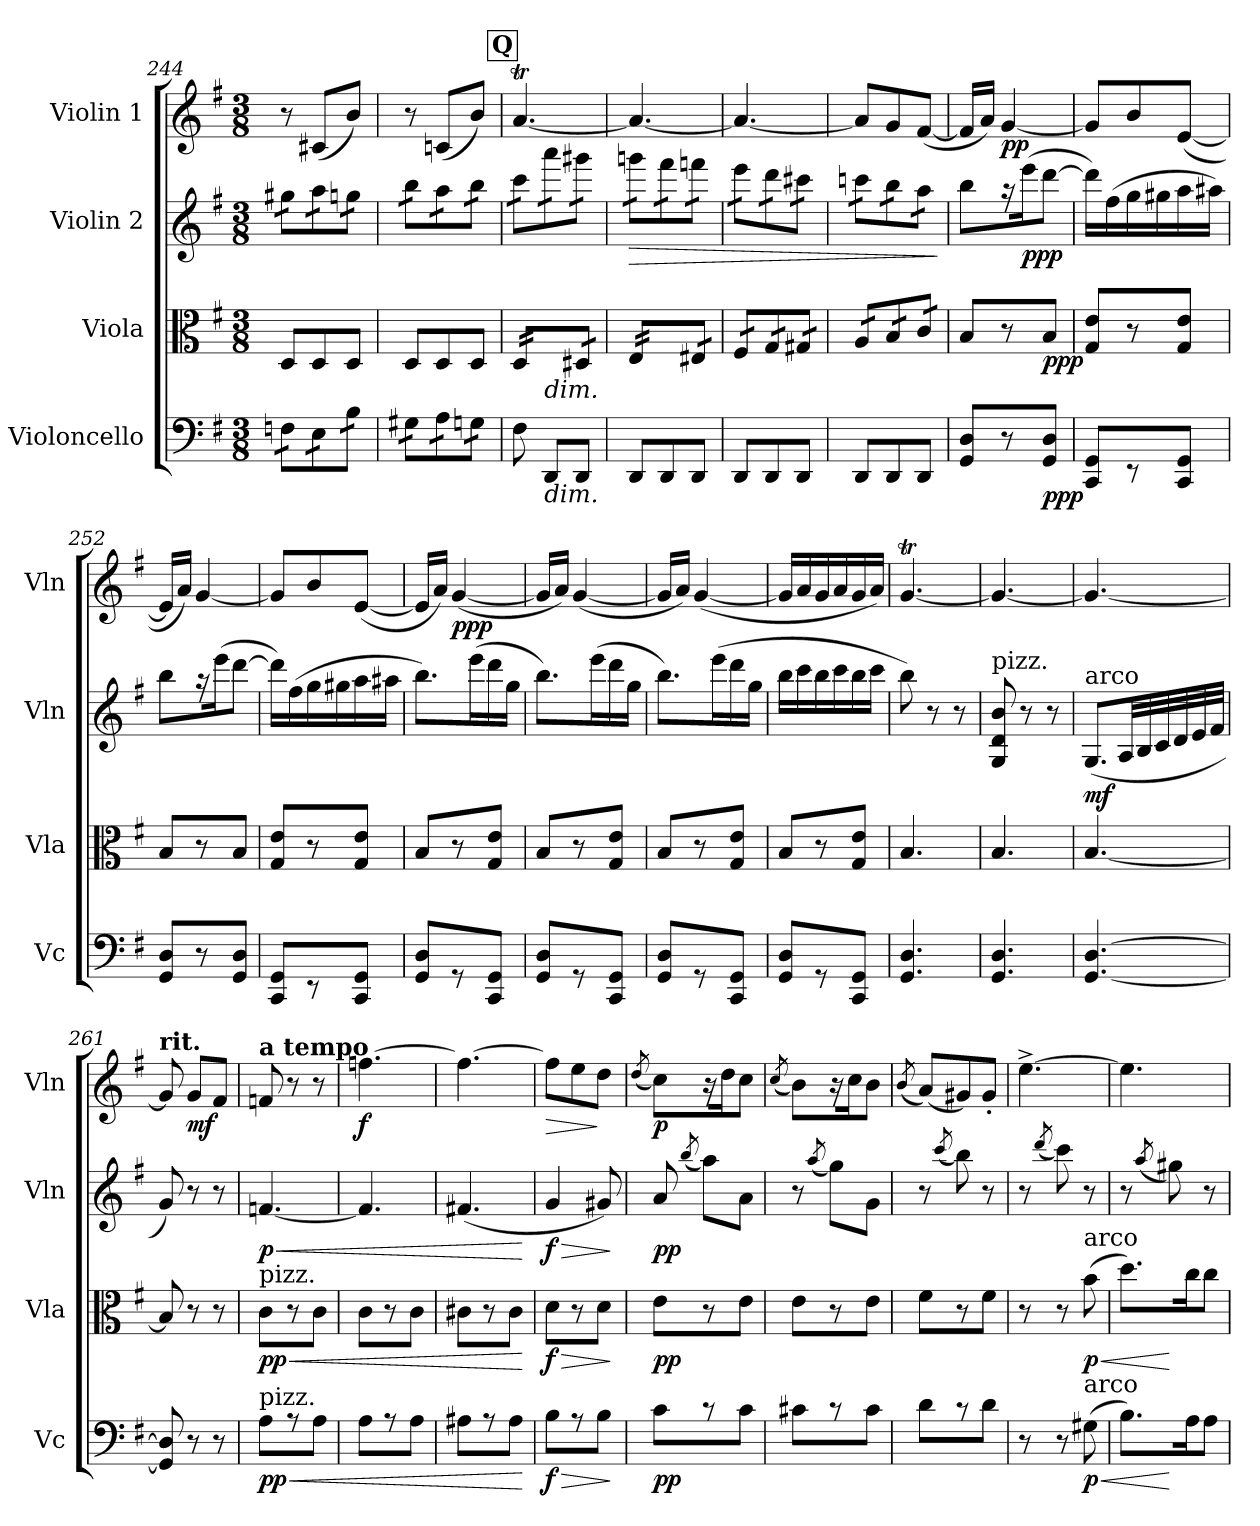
**kern	**dynam	**kern	**dynam	**kern	**dynam	**kern	**dynam
*part4	*part4	*part3	*part3	*part2	*part2	*part1	*part1
*staff4	*staff4	*staff3	*staff3	*staff2	*staff2	*staff1	*staff1
*I"Violoncello	*	*I"Viola	*	*I"Violin 2	*	*I"Violin 1	*
*I'Vc	*	*I'Vla	*	*I'Vln	*	*I'Vln	*
*clefF4	*	*clefC3	*	*clefG2	*	*clefG2	*
*k[f#]	*	*k[f#]	*	*k[f#]	*	*k[f#]	*
*M3/8	*	*M3/8	*	*M3/8	*	*M3/8	*
=244	=244	=244	=244	=244	=244	=244	=244
*tremolo	*	*	*	*	*	*	*
*	*	*	*	*tremolo	*	*	*
16Fn\LL	.	8D/L	.	16gg#X\LL	.	8r	.
16Fn\	.	.	.	16gg#X\	.	.	.
16E\	.	8D/	.	16aa\	.	(8c#X/L	.
16E\	.	.	.	16aa\	.	.	.
16B\	.	8D/J	.	16ggn\	.	8b/J)	.
16B\JJ	.	.	.	16ggn\JJ	.	.	.
=245	=245	=245	=245	=245	=245	=245	=245
16G#X\LL	.	8D/L	.	16bb\LL	.	8r	.
16G#X\	.	.	.	16bb\	.	.	.
16A\	.	8D/	.	16aa\	.	(8cn/L	.
16A\	.	.	.	16aa\	.	.	.
16Gn\	.	8D/J	.	16bb\	.	8b/J)	.
16Gn\JJ	.	.	.	16bb\JJ	.	.	.
*Xtremolo	*	*	*	*	*	*	*
!!LO:REH:place=s1:a:B:cj:fs=14:t=Q
=246	=246	=246	=246	=246	=246	=246	=246
*	*	*tremolo	*	*	*	*	*
8F#\	.	16D/LL	.	16ccc\LL	.	[4.aT/	.
.	.	16D/	.	16ccc\	.	.	.
!	!	!LO:TX:b:i:t=dim.	!	!	!	!	!
!LO:TX:b:i:t=dim.	!	!	!	!	!	!	!
8DD/L	.	16D/	.	16aaa\	.	.	.
.	.	16D/	.	16aaa\	.	.	.
8DD/J	.	16D#X/	.	16ggg#X\	.	.	.
.	.	16D#X/JJ	.	16ggg#X\JJ	.	.	.
=247	=247	=247	=247	=247	=247	=247	=247
!	!	!	!	!	!LO:HP:b	!	!
8DD/L	.	16E/LL	.	16gggn\LL	>	4.a/_	.
.	.	16E/	.	16gggn\	.	.	.
8DD/	.	16E/	.	16fff#\	.	.	.
.	.	16E/	.	16fff#\	.	.	.
8DD/J	.	16E#X/	.	16fffn\	.	.	.
.	.	16E#X/JJ	.	16fffn\JJ	.	.	.
=248	=248	=248	=248	=248	=248	=248	=248
8DD/L	.	16F#/LL	.	16eee\LL	.	4.aTTT/_	.
.	.	16F#/	.	16eee\	.	.	.
8DD/	.	16G/	.	16ddd\	.	.	.
.	.	16G/	.	16ddd\	.	.	.
8DD/J	.	16G#X/	.	16ccc#X\	.	.	.
.	.	16G#X/JJ	.	16ccc#X\JJ	.	.	.
!!LO:LB:g=z
=249	=249	=249	=249	=249	=249	=249	=249
8DD/L	.	16A/LL	.	16cccn\LL	.	8a/L]	.
.	.	16A/	.	16cccn\	.	.	.
8DD/	.	16B/	.	16bb\	.	8g/	.
.	.	16B/	.	16bb\	.	.	.
8DD/J	.	16c/	.	16aa\	.	([8f#/J	.
.	.	16c/JJ	.	16aa\JJ	.	.	.
*	*	*	*	*Xtremolo	*	*	*
*	*	*Xtremolo	*	*	*	*	*
.	.	.	.	.	]	.	.
=250	=250	=250	=250	=250	=250	=250	=250
8GG/ 8D/L	.	8B/L	.	8bb\L	.	16f#/LL]	.
.	.	.	.	.	.	16a/JJ)	.
!	!	!	!	!	!	!	!LO:DY:b
8r	.	8r	.	16r	.	[4g/	pp
!	!	!	!	!	!LO:DY:b	!	!
.	.	.	.	(16eee\J	ppp	.	.
!	!LO:DY:b	!	!LO:DY:b	!	!	!	!
8GG/ 8D/J	ppp	8B/J	ppp	[8ddd\J	.	.	.
=251	=251	=251	=251	=251	=251	=251	=251
8CC/ 8GG/L	.	8G/ 8e/L	.	16ddd\LL])	.	8g/L]	.
.	.	.	.	(16ff#\	.	.	.
8r	.	8r	.	16gg\	.	8b/	.
.	.	.	.	16gg#X\	.	.	.
8CC/ 8GG/J	.	8G/ 8e/J	.	16aa\	.	([8e/J	.
.	.	.	.	16aa#X\JJ)	.	.	.
=252	=252	=252	=252	=252	=252	=252	=252
8GG/ 8D/L	.	8B/L	.	8bb\L	.	16e/LL]	.
.	.	.	.	.	.	16a/JJ)	.
8r	.	8r	.	16r	.	[4g/	.
.	.	.	.	(16eee\J	.	.	.
8GG/ 8D/J	.	8B/J	.	[8ddd\J	.	.	.
=253	=253	=253	=253	=253	=253	=253	=253
8CC/ 8GG/L	.	8G/ 8e/L	.	16ddd\LL])	.	8g/L]	.
.	.	.	.	(16ff#\	.	.	.
8r	.	8r	.	16gg\	.	8b/	.
.	.	.	.	16gg#X\	.	.	.
8CC/ 8GG/J	.	8G/ 8e/J	.	16aa\	.	([8e/J	.
.	.	.	.	16aa#X\JJ	.	.	.
=254	=254	=254	=254	=254	=254	=254	=254
8GG/ 8D/L	.	8B/L	.	8.bb\L)	.	16e/LL]	.
.	.	.	.	.	.	16a/JJ)	.
!	!	!	!	!	!	!	!LO:DY:b
8r	.	8r	.	.	.	([4g/	ppp
.	.	.	.	(16eee\L	.	.	.
8CC/ 8GG/J	.	8G/ 8e/J	.	16ddd\	.	.	.
.	.	.	.	16gg\JJ	.	.	.
!!LO:LB:g=z
=255	=255	=255	=255	=255	=255	=255	=255
8GG/ 8D/L	.	8B/L	.	8.bb\L)	.	16g/LL]	.
.	.	.	.	.	.	16a/JJ)	.
8r	.	8r	.	.	.	([4g/	.
.	.	.	.	(16eee\L	.	.	.
8CC/ 8GG/J	.	8G/ 8e/J	.	16ddd\	.	.	.
.	.	.	.	16gg\JJ	.	.	.
=256	=256	=256	=256	=256	=256	=256	=256
8GG/ 8D/L	.	8B/L	.	8.bb\L)	.	16g/LL]	.
.	.	.	.	.	.	16a/JJ)	.
8r	.	8r	.	.	.	([4g/	.
.	.	.	.	(16eee\L	.	.	.
8CC/ 8GG/J	.	8G/ 8e/J	.	16ddd\	.	.	.
.	.	.	.	16gg\JJ	.	.	.
!!LO:PB:g=z
=257	=257	=257	=257	=257	=257	=257	=257
8GG/ 8D/L	.	8B/L	.	16bb\LL	.	16g/LL]	.
.	.	.	.	16ccc\	.	16a/	.
8r	.	8r	.	16bb\	.	16g/	.
.	.	.	.	16ccc\	.	16a/	.
8CC/ 8GG/J	.	8G/ 8e/J	.	16bb\	.	16g/	.
.	.	.	.	16ccc\JJ	.	16a/JJ)	.
=258	=258	=258	=258	=258	=258	=258	=258
4.GG/ 4.D/	.	4.B/	.	8bb\)	.	[4.gT/	.
.	.	.	.	8r	.	.	.
.	.	.	.	8r	.	.	.
=259	=259	=259	=259	=259	=259	=259	=259
!	!	!	!	!LO:TX:a:t=pizz.	!	!	!
4.GG/ 4.D/	.	4.B/	.	8G/ 8d/ 8b/	.	4.g/_	.
.	.	.	.	8r	.	.	.
.	.	.	.	8r	.	.	.
=260	=260	=260	=260	=260	=260	=260	=260
!	!	!	!	!LO:TX:a:t=arco	!	!	!
!	!	!	!	!	!LO:DY:b	!	!
[4.GG/ [4.D/	.	[4.B/	.	(8.G/L	mf	4.gTTT/_	.
.	.	.	.	32A/LL	.	.	.
.	.	.	.	32B/	.	.	.
.	.	.	.	32c/	.	.	.
.	.	.	.	32d/	.	.	.
.	.	.	.	32e/	.	.	.
.	.	.	.	32f#/JJJ	.	.	.
=261	=261	=261	=261	=261	=261	=261	=261
!	!	!	!	!	!	!LO:TX:a:B:t=rit.	!
8GG/] 8D/]	.	8B/]	.	8g/)	.	8g/]	.
!	!	!	!	!	!	!	!LO:DY:b
8r	.	8r	.	8r	.	8g/L	mf
8r	.	8r	.	8r	.	8f#/J	.
=262	=262	=262	=262	=262	=262	=262	=262
!!LO:REH:place=s1:a:B:cj:fs=14:t=R
!	!	!	!	!	!	!LO:TX:a:B:t=a tempo	!
!	!	!LO:TX:a:t=pizz.	!	!	!	!	!
!LO:TX:a:t=pizz.	!	!	!	!	!	!	!
!	!LO:HP:b	!	!LO:HP:b	!	!LO:HP:b	!	!
!	!LO:DY:n=1:b	!	!LO:DY:n=1:b	!	!LO:DY:n=1:b	!	!
8A\L	< pp	8c\L	< pp	[4.fn/	< p	8fn/	.
8r	.	8r	.	.	.	8r	.
8A\J	.	8c\J	.	.	.	8r	.
=263	=263	=263	=263	=263	=263	=263	=263
!	!	!	!	!	!	!	!LO:DY:b
8A\L	.	8c\L	.	4.f/]	.	[4.ffn\	f
8r	.	8r	.	.	.	.	.
8A\J	.	8c\J	.	.	.	.	.
=264	=264	=264	=264	=264	=264	=264	=264
8A#X\L	.	8c#X\L	.	(4.f#X/	.	4.ff\_	.
8r	.	8r	.	.	.	.	.
8A#\J	.	8c#\J	.	.	.	.	.
.	[	.	[	.	[	.	.
!!LO:LB:g=z
=265	=265	=265	=265	=265	=265	=265	=265
!	!LO:HP:b	!	!LO:HP:b	!	!LO:HP:b	!	!LO:HP:b
!	!LO:DY:n=1:b	!	!LO:DY:n=1:b	!	!LO:DY:n=1:b	!	!
8B\L	> f	8d\L	> f	4g/	> f	8ffn\L]	>
8r	.	8r	.	.	.	8ee\	.
8B\J	.	8d\J	.	8g#X/)	.	8dd\J	]
.	]	.	]	.	]	.	.
=266	=266	=266	=266	=266	=266	=266	=266
.	.	.	.	.	.	(8qdd/	.
!	!LO:DY:b	!	!LO:DY:b	!	!LO:DY:b	!	!LO:DY:b
8c\L	pp	8e\L	pp	8a/	pp	8cc\L)	p
.	.	.	.	(8qbb/	.	.	.
8r	.	8r	.	8aa\L)	.	16r	.
.	.	.	.	.	.	16dd\J	.
8c\J	.	8e\J	.	8a\J	.	8cc\J	.
=267	=267	=267	=267	=267	=267	=267	=267
.	.	.	.	.	.	(8qcc/	.
8c#X\L	.	8e\L	.	8r	.	8b\L)	.
.	.	.	.	(8qaa/	.	.	.
8r	.	8r	.	8gg\L)	.	16r	.
.	.	.	.	.	.	16cc\J	.
8c#\J	.	8e\J	.	8g\J	.	8b\J	.
=268	=268	=268	=268	=268	=268	=268	=268
.	.	.	.	.	.	(8qb/	.
8d\L	.	8f#\L	.	8r	.	(8a/L)	.
.	.	.	.	(8qccc/	.	.	.
8r	.	8r	.	8bb\)	.	8g#X/)	.
8d\J	.	8f#\J	.	8r	.	8g#'/J	.
=269	=269	=269	=269	=269	=269	=269	=269
8r	.	8r	.	8r	.	[4.ee^\	.
.	.	.	.	(8qddd/	.	.	.
8r	.	8r	.	8ccc\)	.	.	.
!	!	!LO:TX:a:t=arco	!	!	!	!	!
!LO:TX:a:t=arco	!	!	!	!	!	!	!
!	!LO:HP:b	!	!LO:HP:b	!	!	!	!
!	!LO:DY:n=1:b	!	!LO:DY:n=1:b	!	!	!	!
(8G#X\	< p	(8b\	< p	8r	.	.	.
=270	=270	=270	=270	=270	=270	=270	=270
*^	*	*^	*	*	*	*	*
8.B\L)	8ryy	.	8.dd\L)	8ryy	.	8r	.	4.ee\]	.
.	.	.	.	.	.	(8qaa/	.	.	.
.	8ryy	[	.	8ryy	[	8gg#X\)	.	.	.
16A\K	.	.	16cc\K	.	.	.	.	.	.
8A\J	8ryy	.	8cc\J	8ryy	.	8r	.	.	.
*v	*v	*	*	*	*	*	*	*	*
*	*	*v	*v	*	*	*	*	*
=	=	=	=	=	=	=	=
*-	*-	*-	*-	*-	*-	*-	*-
